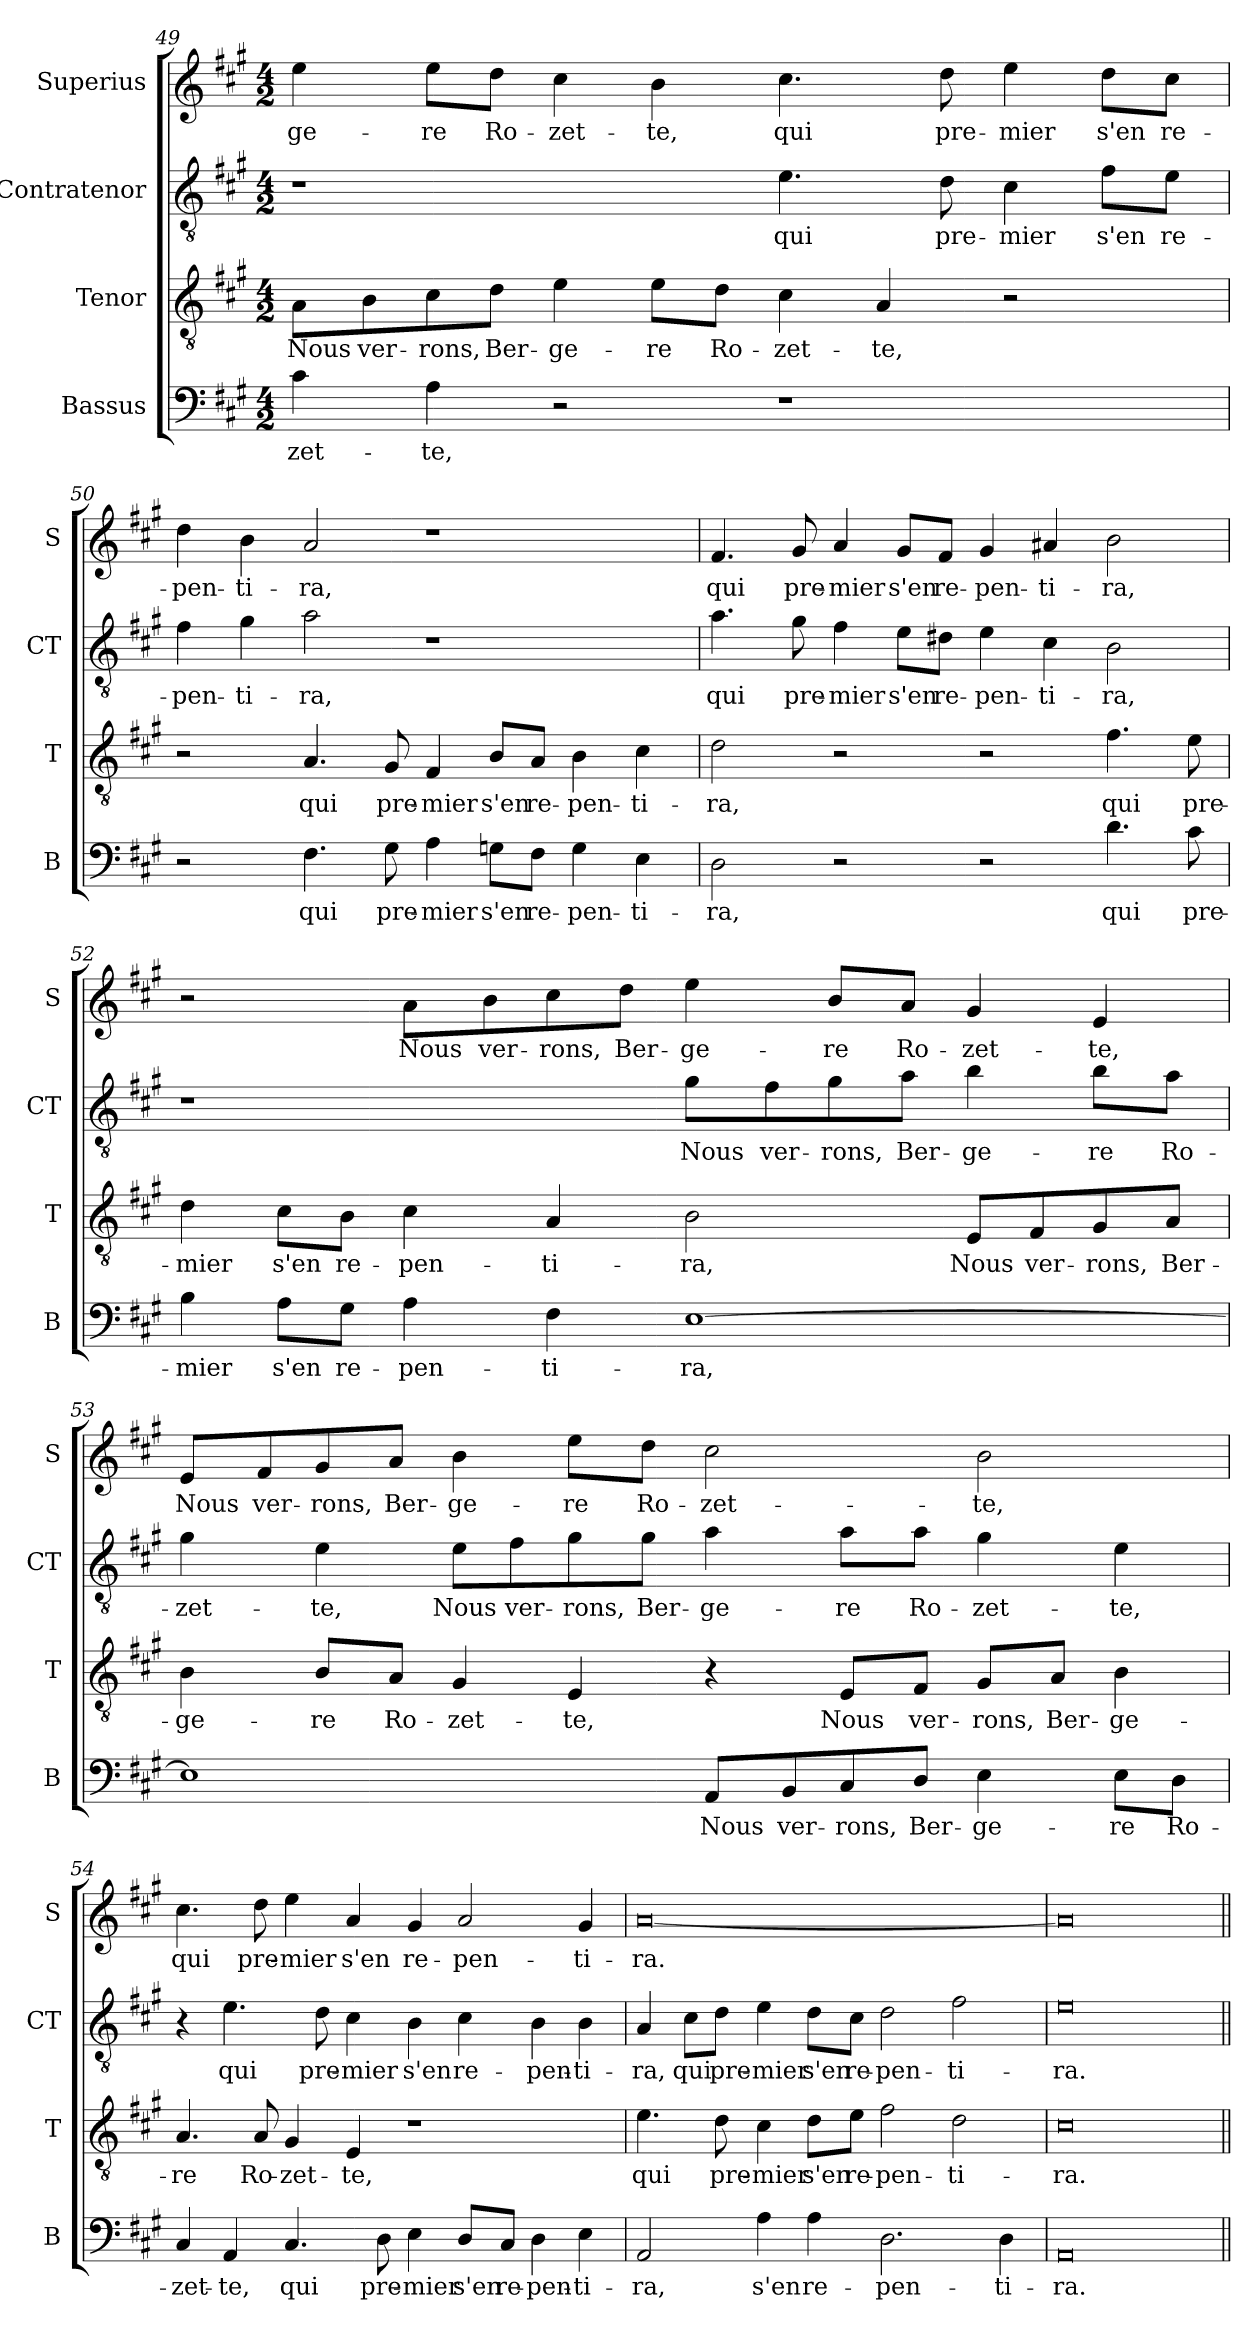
**kern	**text	**kern	**text	**kern	**text	**kern	**text
*part4	*part4	*part3	*part3	*part2	*part2	*part1	*part1
*staff4	*staff4	*staff3	*staff3	*staff2	*staff2	*staff1	*staff1
*I"Bassus	*	*I"Tenor	*	*I"Contratenor	*	*I"Superius	*
*I'B	*	*I'T	*	*I'CT	*	*I'S	*
!!LO:LB:g=z
*clefF4	*	*clefGv2	*	*clefGv2	*	*clefG2	*
*k[f#c#g#]	*	*k[f#c#g#]	*	*k[f#c#g#]	*	*k[f#c#g#]	*
*A:	*	*A:	*	*A:	*	*A:	*
*M4/2	*	*M4/2	*	*M4/2	*	*M4/2	*
=49	=49	=49	=49	=49	=49	=49	=49
!	!LO:LY:b	!	!LO:LY:b	!	!	!	!LO:LY:b
4c#\	-zet-	8A\L	Nous	1r	.	4ee\	-ge-
!	!	!	!LO:LY:b	!	!	!	!
.	.	8B\	ver-	.	.	.	.
!	!LO:LY:b	!	!LO:LY:b	!	!	!	!LO:LY:b
4A\	-te,	8c#\	-rons,	.	.	8ee\L	-re
!	!	!	!LO:LY:b	!	!	!	!LO:LY:b
.	.	8d\J	Ber-	.	.	8dd\J	Ro-
!	!	!	!LO:LY:b	!	!	!	!LO:LY:b
2r	.	4e\	-ge-	.	.	4cc#\	-zet-
!	!	!	!LO:LY:b	!	!	!	!LO:LY:b
.	.	8e\L	-re	.	.	4b\	-te,
!	!	!	!LO:LY:b	!	!	!	!
.	.	8d\J	Ro-	.	.	.	.
!	!	!	!LO:LY:b	!	!LO:LY:b	!	!LO:LY:b
1r	.	4c#\	-zet-	4.e\	qui	4.cc#\	qui
!	!	!	!LO:LY:b	!	!	!	!
.	.	4A/	-te,	.	.	.	.
!	!	!	!	!	!LO:LY:b	!	!LO:LY:b
.	.	.	.	8d\	pre-	8dd\	pre-
!	!	!	!	!	!LO:LY:b	!	!LO:LY:b
.	.	2r	.	4c#\	-mier	4ee\	-mier
!	!	!	!	!	!LO:LY:b	!	!LO:LY:b
.	.	.	.	8f#\L	s'en	8dd\L	s'en
!	!	!	!	!	!LO:LY:b	!	!LO:LY:b
.	.	.	.	8e\J	re-	8cc#\J	re-
=50	=50	=50	=50	=50	=50	=50	=50
!	!	!	!	!	!LO:LY:b	!	!LO:LY:b
2r	.	2r	.	4f#\	-pen-	4dd\	-pen-
!	!	!	!	!	!LO:LY:b	!	!LO:LY:b
.	.	.	.	4g#\	-ti-	4b\	-ti-
!	!LO:LY:b	!	!LO:LY:b	!	!LO:LY:b	!	!LO:LY:b
4.F#\	qui	4.A/	qui	2a\	-ra,	2a/	-ra,
!	!LO:LY:b	!	!LO:LY:b	!	!	!	!
8G#\	pre-	8G#/	pre-	.	.	.	.
!	!LO:LY:b	!	!LO:LY:b	!	!	!	!
4A\	-mier	4F#/	-mier	1r	.	1r	.
!	!LO:LY:b	!	!LO:LY:b	!	!	!	!
8Gn\L	s'en	8B/L	s'en	.	.	.	.
!	!LO:LY:b	!	!LO:LY:b	!	!	!	!
8F#\J	re-	8A/J	re-	.	.	.	.
!	!LO:LY:b	!	!LO:LY:b	!	!	!	!
4G\	-pen-	4B\	-pen-	.	.	.	.
!	!LO:LY:b	!	!LO:LY:b	!	!	!	!
4E\	-ti-	4c#\	-ti-	.	.	.	.
!!LO:LB:g=z
=51	=51	=51	=51	=51	=51	=51	=51
!	!LO:LY:b	!	!LO:LY:b	!	!LO:LY:b	!	!LO:LY:b
2D\	-ra,	2d\	-ra,	4.a\	qui	4.f#/	qui
!	!	!	!	!	!LO:LY:b	!	!LO:LY:b
.	.	.	.	8g#\	pre-	8g#/	pre-
!	!	!	!	!	!LO:LY:b	!	!LO:LY:b
2r	.	2r	.	4f#\	-mier	4a/	-mier
!	!	!	!	!	!LO:LY:b	!	!LO:LY:b
.	.	.	.	8e\L	s'en	8g#/L	s'en
!	!	!	!	!	!LO:LY:b	!	!LO:LY:b
.	.	.	.	8d#X\J	re-	8f#/J	re-
!	!	!	!	!	!LO:LY:b	!	!LO:LY:b
2r	.	2r	.	4e\	-pen-	4g#/	-pen-
!	!	!	!	!	!LO:LY:b	!	!LO:LY:b
.	.	.	.	4c#\	-ti-	4a#X/	-ti-
!	!LO:LY:b	!	!LO:LY:b	!	!LO:LY:b	!	!LO:LY:b
4.d\	qui	4.f#\	qui	2B\	-ra,	2b\	-ra,
!	!LO:LY:b	!	!LO:LY:b	!	!	!	!
8c#\	pre-	8e\	pre-	.	.	.	.
=52	=52	=52	=52	=52	=52	=52	=52
!	!LO:LY:b	!	!LO:LY:b	!	!	!	!
4B\	-mier	4d\	-mier	1r	.	2r	.
!	!LO:LY:b	!	!LO:LY:b	!	!	!	!
8A\L	s'en	8c#\L	s'en	.	.	.	.
!	!LO:LY:b	!	!LO:LY:b	!	!	!	!
8G#\J	re-	8B\J	re-	.	.	.	.
!	!LO:LY:b	!	!LO:LY:b	!	!	!	!LO:LY:b
4A\	-pen-	4c#\	-pen-	.	.	8a\L	Nous
!	!	!	!	!	!	!	!LO:LY:b
.	.	.	.	.	.	8b\	ver-
!	!LO:LY:b	!	!LO:LY:b	!	!	!	!LO:LY:b
4F#\	-ti-	4A/	-ti-	.	.	8cc#\	-rons,
!	!	!	!	!	!	!	!LO:LY:b
.	.	.	.	.	.	8dd\J	Ber-
!	!LO:LY:b	!	!LO:LY:b	!	!LO:LY:b	!	!LO:LY:b
[1E	-ra,	2B\	-ra,	8g#\L	Nous	4ee\	-ge-
!	!	!	!	!	!LO:LY:b	!	!
.	.	.	.	8f#\	ver-	.	.
!	!	!	!	!	!LO:LY:b	!	!LO:LY:b
.	.	.	.	8g#\	-rons,	8b/L	-re
!	!	!	!	!	!LO:LY:b	!	!LO:LY:b
.	.	.	.	8a\J	Ber-	8a/J	Ro-
!	!	!	!LO:LY:b	!	!LO:LY:b	!	!LO:LY:b
.	.	8E/L	Nous	4b\	-ge-	4g#/	-zet-
!	!	!	!LO:LY:b	!	!	!	!
.	.	8F#/	ver-	.	.	.	.
!	!	!	!LO:LY:b	!	!LO:LY:b	!	!LO:LY:b
.	.	8G#/	-rons,	8b\L	-re	4e/	-te,
!	!	!	!LO:LY:b	!	!LO:LY:b	!	!
.	.	8A/J	Ber-	8a\J	Ro-	.	.
!!LO:PB:g=z
=53	=53	=53	=53	=53	=53	=53	=53
!	!	!	!LO:LY:b	!	!LO:LY:b	!	!LO:LY:b
1E]	.	4B\	-ge-	4g#\	-zet-	8e/L	Nous
!	!	!	!	!	!	!	!LO:LY:b
.	.	.	.	.	.	8f#/	ver-
!	!	!	!LO:LY:b	!	!LO:LY:b	!	!LO:LY:b
.	.	8B/L	-re	4e\	-te,	8g#/	-rons,
!	!	!	!LO:LY:b	!	!	!	!LO:LY:b
.	.	8A/J	Ro-	.	.	8a/J	Ber-
!	!	!	!LO:LY:b	!	!LO:LY:b	!	!LO:LY:b
.	.	4G#/	-zet-	8e\L	Nous	4b\	-ge-
!	!	!	!	!	!LO:LY:b	!	!
.	.	.	.	8f#\	ver-	.	.
!	!	!	!LO:LY:b	!	!LO:LY:b	!	!LO:LY:b
.	.	4E/	-te,	8g#\	-rons,	8ee\L	-re
!	!	!	!	!	!LO:LY:b	!	!LO:LY:b
.	.	.	.	8g#\J	Ber-	8dd\J	Ro-
!	!LO:LY:b	!	!	!	!LO:LY:b	!	!LO:LY:b
8AA/L	Nous	4r	.	4a\	-ge-	2cc#\	-zet-
!	!LO:LY:b	!	!	!	!	!	!
8BB/	ver-	.	.	.	.	.	.
!	!LO:LY:b	!	!LO:LY:b	!	!LO:LY:b	!	!
8C#/	-rons,	8E/L	Nous	8a\L	-re	.	.
!	!LO:LY:b	!	!LO:LY:b	!	!LO:LY:b	!	!
8D/J	Ber-	8F#/J	ver-	8a\J	Ro-	.	.
!	!LO:LY:b	!	!LO:LY:b	!	!LO:LY:b	!	!LO:LY:b
4E\	-ge-	8G#/L	-rons,	4g#\	-zet-	2b\	-te,
!	!	!	!LO:LY:b	!	!	!	!
.	.	8A/J	Ber-	.	.	.	.
!	!LO:LY:b	!	!LO:LY:b	!	!LO:LY:b	!	!
8E\L	-re	4B\	-ge-	4e\	-te,	.	.
!	!LO:LY:b	!	!	!	!	!	!
8D\J	Ro-	.	.	.	.	.	.
!!LO:LB:g=z
=54	=54	=54	=54	=54	=54	=54	=54
!	!LO:LY:b	!	!LO:LY:b	!	!	!	!LO:LY:b
4C#/	-zet-	4.A/	-re	4r	.	4.cc#\	qui
!	!LO:LY:b	!	!	!	!LO:LY:b	!	!
4AA/	-te,	.	.	4.e\	qui	.	.
!	!	!	!LO:LY:b	!	!	!	!LO:LY:b
.	.	8A/	Ro-	.	.	8dd\	pre-
!	!LO:LY:b	!	!LO:LY:b	!	!	!	!LO:LY:b
4.C#/	qui	4G#/	-zet-	.	.	4ee\	-mier
!	!	!	!	!	!LO:LY:b	!	!
.	.	.	.	8d\	pre-	.	.
!	!	!	!LO:LY:b	!	!LO:LY:b	!	!LO:LY:b
.	.	4E/	-te,	4c#\	-mier	4a/	s'en
!	!LO:LY:b	!	!	!	!	!	!
8D\	pre-	.	.	.	.	.	.
!	!LO:LY:b	!	!	!	!LO:LY:b	!	!LO:LY:b
4E\	-mier	1r	.	4B\	s'en	4g#/	re-
!	!LO:LY:b	!	!	!	!LO:LY:b	!	!LO:LY:b
8D/L	s'en	.	.	4c#\	re-	2a/	-pen-
!	!LO:LY:b	!	!	!	!	!	!
8C#/J	re-	.	.	.	.	.	.
!	!LO:LY:b	!	!	!	!LO:LY:b	!	!
4D\	-pen-	.	.	4B\	-pen-	.	.
!	!LO:LY:b	!	!	!	!LO:LY:b	!	!LO:LY:b
4E\	-ti-	.	.	4B\	-ti-	4g#/	-ti-
=55	=55	=55	=55	=55	=55	=55	=55
!	!LO:LY:b	!	!LO:LY:b	!	!LO:LY:b	!	!LO:LY:b
2AA/	-ra,	4.e\	qui	4A/	-ra,	[0a	-ra.
!	!	!	!	!	!LO:LY:b	!	!
.	.	.	.	8c#\L	qui	.	.
!	!	!	!LO:LY:b	!	!LO:LY:b	!	!
.	.	8d\	pre-	8d\J	pre-	.	.
!	!LO:LY:b	!	!LO:LY:b	!	!LO:LY:b	!	!
4A\	s'en	4c#\	-mier	4e\	-mier	.	.
!	!LO:LY:b	!	!LO:LY:b	!	!LO:LY:b	!	!
4A\	re-	8d\L	s'en	8d\L	s'en	.	.
!	!	!	!LO:LY:b	!	!LO:LY:b	!	!
.	.	8e\J	re-	8c#\J	re-	.	.
!	!LO:LY:b	!	!LO:LY:b	!	!LO:LY:b	!	!
2.D\	-pen-	2f#\	-pen-	2d\	-pen-	.	.
!	!	!	!LO:LY:b	!	!LO:LY:b	!	!
.	.	2d\	-ti-	2f#\	-ti-	.	.
!	!LO:LY:b	!	!	!	!	!	!
4D\	-ti-	.	.	.	.	.	.
=56	=56	=56	=56	=56	=56	=56	=56
!	!LO:LY:b	!	!LO:LY:b	!	!LO:LY:b	!	!
0AA	-ra.	0c#	-ra.	0e	-ra.	0a]	.
=||	=||	=||	=||	=||	=||	=||	=||
*-	*-	*-	*-	*-	*-	*-	*-
